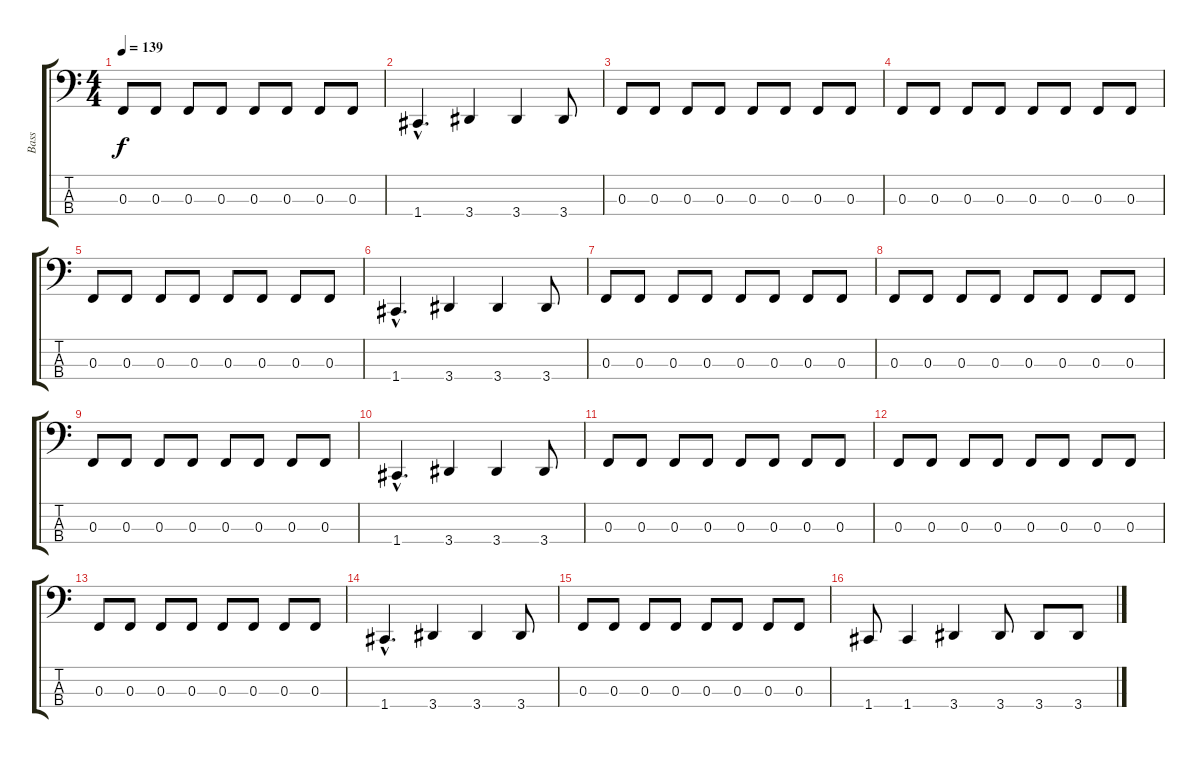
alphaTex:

\track ("Bass" "Bass") {instrument electricbassfinger}
\staff {score tabs}
\tuning (Eb2 Bb1 F1 C1) {hide}
\ts (4 4)
\tempo 139
\clef f4
\ks c
0.3.8{dy f} 0.3.8 0.3.8 0.3.8 0.3.8 0.3.8 0.3.8 0.3.8 |
1.4{hac}.4{d} 3.4.4 3.4.4 3.4.8 |
0.3.8 0.3.8 0.3.8 0.3.8 0.3.8 0.3.8 0.3.8 0.3.8 |
0.3.8 0.3.8 0.3.8 0.3.8 0.3.8 0.3.8 0.3.8 0.3.8 |
0.3.8 0.3.8 0.3.8 0.3.8 0.3.8 0.3.8 0.3.8 0.3.8 |
1.4{hac}.4{d} 3.4.4 3.4.4 3.4.8 |
0.3.8 0.3.8 0.3.8 0.3.8 0.3.8 0.3.8 0.3.8 0.3.8 |
0.3.8 0.3.8 0.3.8 0.3.8 0.3.8 0.3.8 0.3.8 0.3.8 |
0.3.8 0.3.8 0.3.8 0.3.8 0.3.8 0.3.8 0.3.8 0.3.8 |
1.4{hac}.4{d} 3.4.4 3.4.4 3.4.8 |
0.3.8 0.3.8 0.3.8 0.3.8 0.3.8 0.3.8 0.3.8 0.3.8 |
0.3.8 0.3.8 0.3.8 0.3.8 0.3.8 0.3.8 0.3.8 0.3.8 |
0.3.8 0.3.8 0.3.8 0.3.8 0.3.8 0.3.8 0.3.8 0.3.8 |
1.4{hac}.4{d} 3.4.4 3.4.4 3.4.8 |
0.3.8 0.3.8 0.3.8 0.3.8 0.3.8 0.3.8 0.3.8 0.3.8 |
1.4.8 1.4.4 3.4.4 3.4.8 3.4.8 3.4.8
